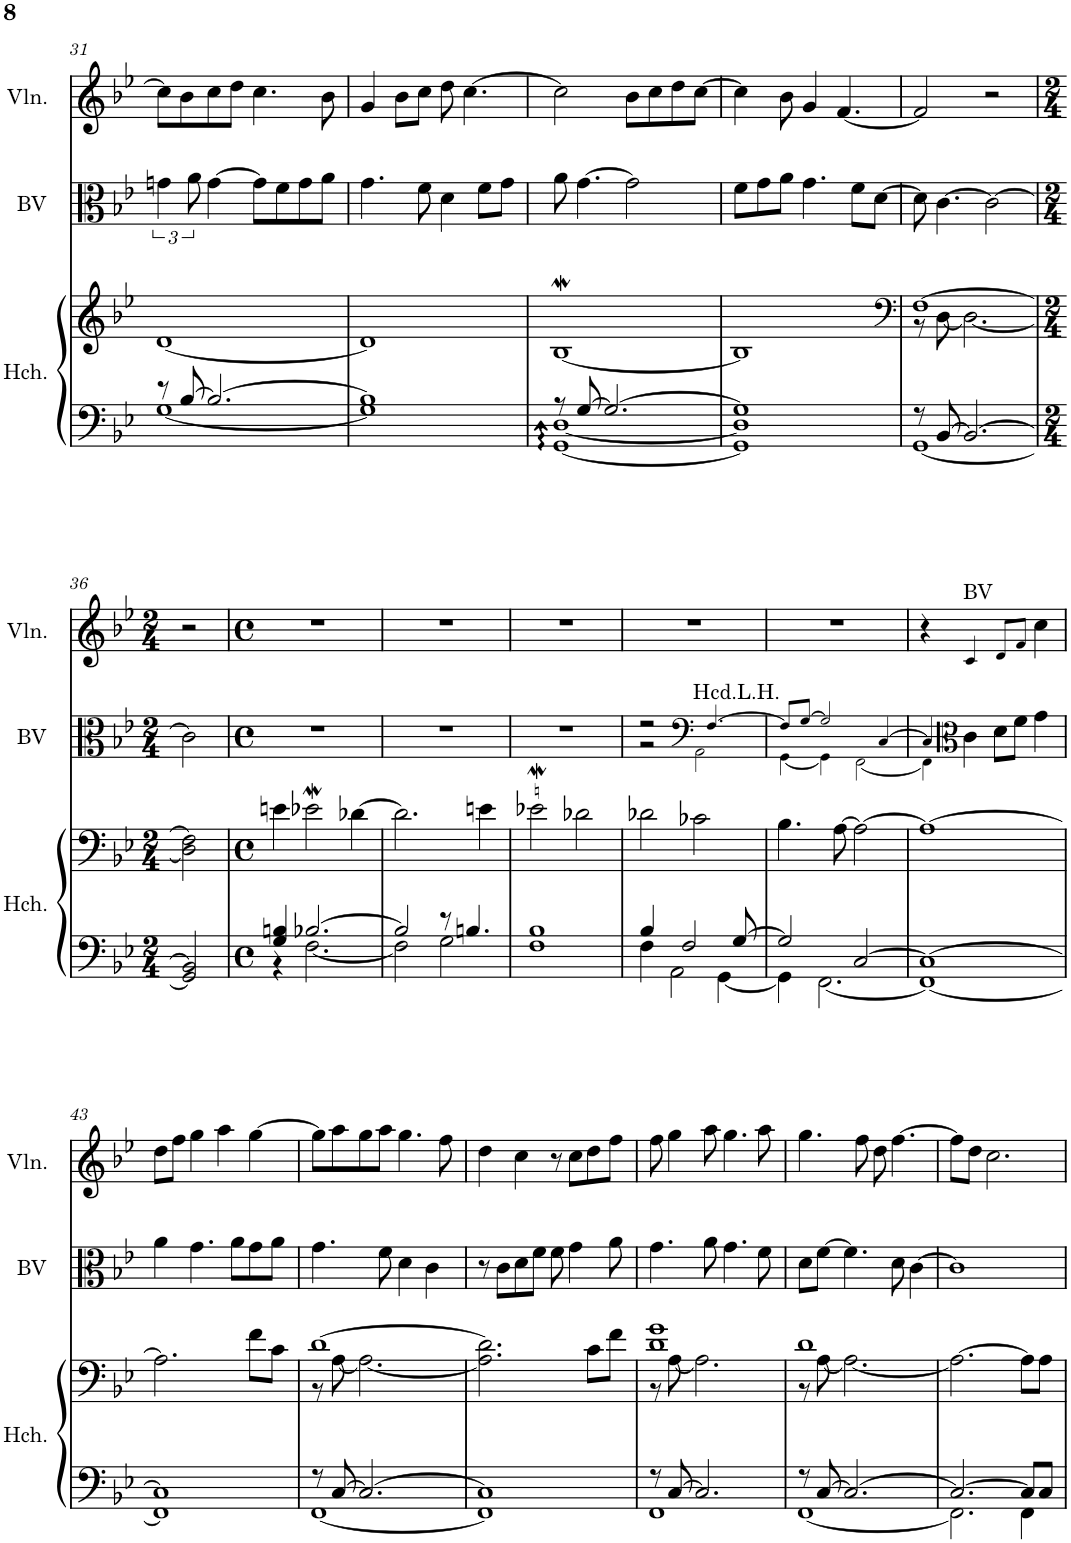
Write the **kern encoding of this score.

**kern	**kern	**kern	**kern
*part3	*part3	*part2	*part1
*staff4	*staff3	*staff2	*staff1
*I"Harpsichord	*	*I"Bass Viol	*I"Violin
*I'Hch.	*	*I'BV	*I'Vln.
!!LO:PB:g=z
*clefF4	*clefG2	*clefC3	*clefG2
*k[b-e-]	*k[b-e-]	*k[b-e-]	*k[b-e-]
*M4/4	*M4/4	*M4/4	*M4/4
*met(c)	*met(c)	*met(c)	*met(c)
=31	=31	=31	=31
*^	*	*	*
[1G	8r	[1d	6gn\	8cc\L]
.	[8B-/	.	.	8b-\
.	.	.	12a\	.
.	2.B-/_	.	[4g\	8cc\
.	.	.	.	8dd\J
.	.	.	8g\L]	4.cc\
.	.	.	8f\	.
.	.	.	8g\	.
.	.	.	8a\J	8b-\
*v	*v	*	*	*
=32	=32	=32	=32
1G] 1B-]	1d]	4.g\	4g/
.	.	.	8b-\L
.	.	8f\	8cc\J
.	.	4d\	8dd\
.	.	.	[4.cc\
.	.	8f\L	.
.	.	8g\J	.
=33	=33	=33	=33
*^	*	*	*
[1GG [1D	8r	[1B-w	8a\	2cc\]
.	[8G/	.	[4.g\	.
.	2.G/_	.	.	.
.	.	.	2g\]	8b-\L
.	.	.	.	8cc\
.	.	.	.	8dd\
.	.	.	.	[8cc\J
*v	*v	*	*	*
=34	=34	=34	=34
1GG] 1D] 1G]	1B-]	8f\L	4cc\]
.	.	8g\	.
.	.	8a\J	8b-\
.	.	4.g\	4g/
.	.	.	[4.f/
.	.	8f\L	.
.	.	[8d\J	.
=35	=35	=35	=35
*	*clefF4	*	*
*^	*^	*	*
[1GG	8r	[1F	8r	8d\]	2f/]
.	[8BB-/	.	[8D\	[4.c\	.
.	2.BB-/_	.	2.D\_	.	.
.	.	.	.	2c\_	2r
*v	*v	*	*	*	*
*	*v	*v	*	*
!!LO:LB:g=z
=36	=36	=36	=36
*M2/4	*M2/4	*M2/4	*M2/4
2GG/] 2BB-/]	2D\] 2F\]	2c\]	2r
=37	=37	=37	=37
*M4/4	*M4/4	*M4/4	*M4/4
*met(c)	*met(c)	*met(c)	*met(c)
*^	*	*	*
*	*^	*	*	*
4ryy	4r	4G/ 4Bn/	4en\	1r	1r
[2.F\	[2.B-X/	2ryy	2e-Xw\	.	.
.	.	4ryy	[4d-X\	.	.
*	*v	*v	*	*	*
=38	=38	=38	=38	=38
2B-/]	2F\]	2.d-\]	1r	1r
2G\	8r	.	.	.
.	4.Bn/	.	.	.
.	.	4en\	.	.
=39	=39	=39	=39	=39
*	*^	*	*	*
1F	1B-	1ryy	2e-Xw\	1r	1r
.	.	.	2d-X\	.	.
=40	=40	=40	=40	=40	=40
*	*	*	*	*^	*
4F\	4B-/	4ryy	2d-X\	2r	2r	1r
2AA\	2.ryy	8ryy	.	.	.	.
.	.	2F/	.	.	.	.
*	*	*	*	*clefF4	*	*
!	!	!	!	!LO:TX:a:t=Hcd.L.H.	!	!
.	.	.	2c-X\	8ryy	2AA!\	.
.	.	.	.	[4.F!/	.	.
[4GG\	.	.	.	.	.	.
.	.	[8G/	.	.	.	.
*	*v	*v	*	*	*	*
=41	=41	=41	=41	=41	=41
4GG\]	2G/]	4.B-\	8F!/L]	[4GG!\	1r
.	.	.	[8G!/J	.	.
[2.FF\	.	.	2G!/]	4GG!\]	.
.	.	[8A\	.	.	.
.	[2C/	2A\_	.	[2FF!\	.
.	.	.	[4C!/	.	.
*v	*v	*	*	*	*
=42	=42	=42	=42	=42
1FF_ 1C_	1A_	4C!/]	4FF!\]	4r
*	*	*clefC3	*	*
!	!	!	!	!LO:TX:a:t=BV
.	.	4c\	2.ryy	4c/
.	.	8d\L	.	8d/L
.	.	8f\J	.	8f/J
.	.	4g\	.	4cc\
*	*	*v	*v	*
!!LO:LB:g=z
=43	=43	=43	=43
1FF] 1C]	2.A\]	4a\	8dd\L
.	.	.	8ff\J
.	.	4.g\	4gg\
.	.	.	4aa\
.	.	8a\L	.
.	8f\L	8g\	[4gg\
.	8c\J	8a\J	.
=44	=44	=44	=44
*^	*^	*	*
[1FF	8r	[1d	8r	4.g\	8gg\L]
.	[8C/	.	[8A\	.	8aa\
.	2.C/_	.	2.A\_	.	8gg\
.	.	.	.	8f\	8aa\J
.	.	.	.	4d\	4.gg\
.	.	.	.	4c\	.
.	.	.	.	.	8ff\
*v	*v	*	*	*	*
*	*v	*v	*	*
=45	=45	=45	=45
1FF] 1C]	2.A\] 2.d\]	8r	4dd\
.	.	8c\L	.
.	.	8d\	4cc\
.	.	8f\J	.
.	.	8f\	8r
.	.	4g\	8cc\L
.	8c\L	.	8dd\
.	8f\J	8a\	8ff\J
=46	=46	=46	=46
*^	*^	*	*
1FF	8r	1d 1g	8r	4.g\	8ff\
.	[8C/	.	[8A\	.	4gg\
.	2.C/]	.	2.A\]	.	.
.	.	.	.	8a\	8aa\
.	.	.	.	4.g\	4.gg\
.	.	.	.	8f\	8aa\
=47	=47	=47	=47	=47	=47
[1FF	8r	1d	8r	8d\L	4.gg\
.	[8C/	.	[8A\	[8f\J	.
.	2.C/_	.	2.A\_	4.f\]	.
.	.	.	.	.	8ff\
.	.	.	.	.	8dd\
.	.	.	.	8d\	[4.ff\
.	.	.	.	[4c\	.
*	*	*v	*v	*	*
=48	=48	=48	=48	=48
2.FF\]	2.C/_	2.A\_	1c]	8ff\L]
.	.	.	.	8dd\J
.	.	.	.	2.cc\
4FF\	8C/L]	8A\L]	.	.
.	8C/J	8A\J	.	.
*v	*v	*	*	*
=	=	=	=
*-	*-	*-	*-
